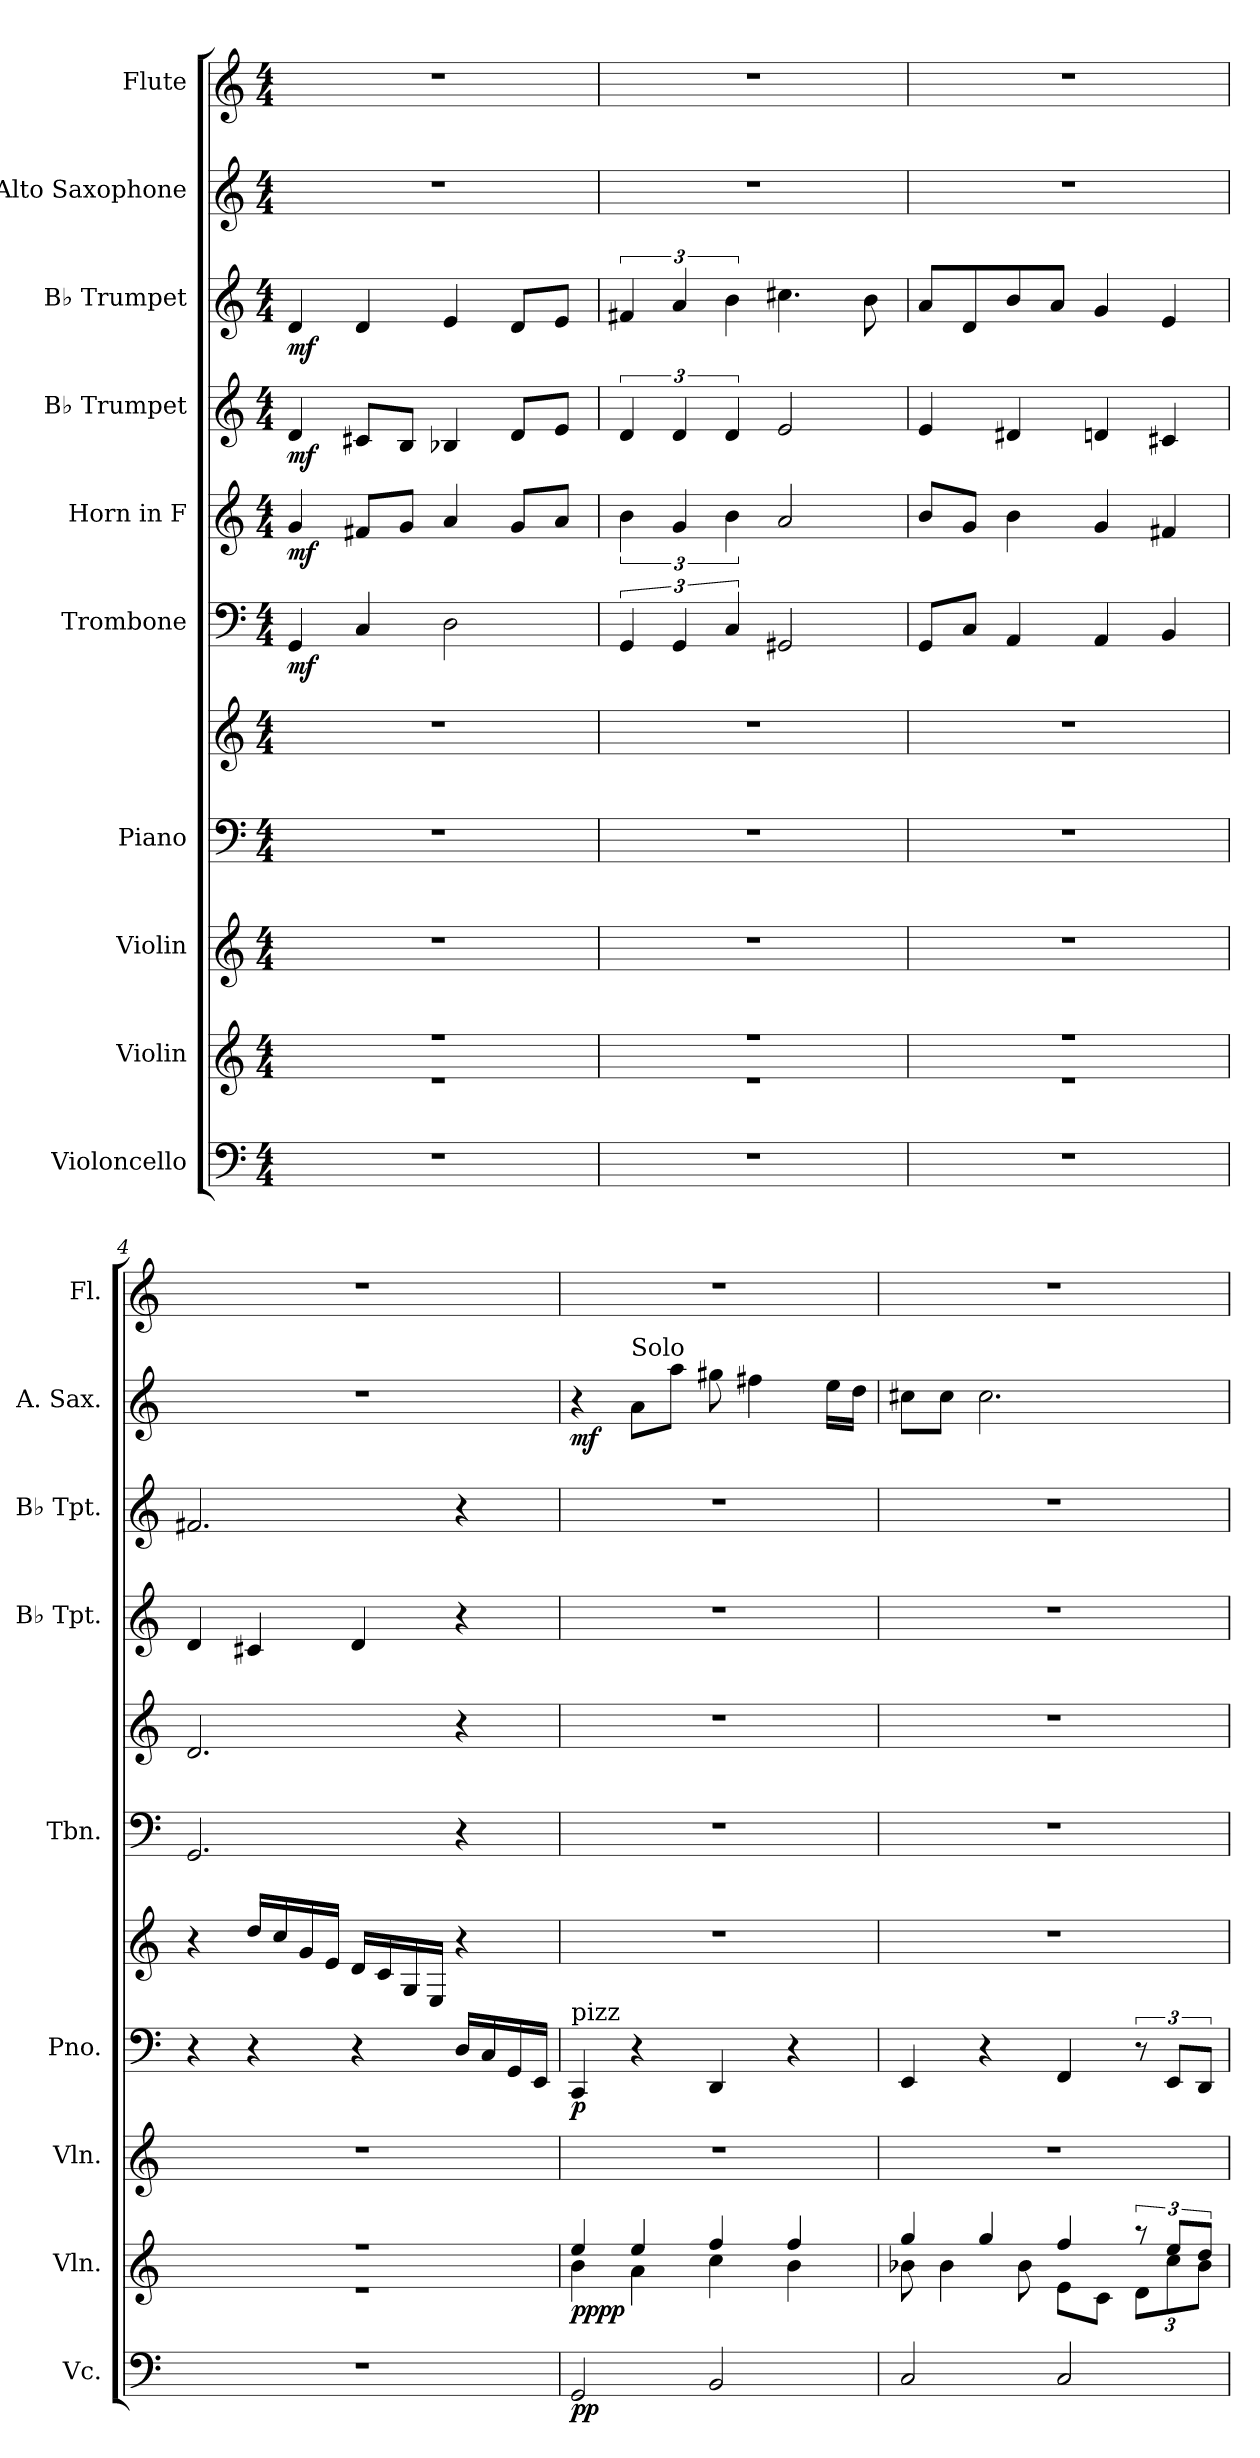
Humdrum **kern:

**kern	**dynam	**kern	**dynam	**kern	**kern	**kern	**dynam	**kern	**dynam	**kern	**dynam	**kern	**dynam	**kern	**dynam	**kern	**dynam	**kern
*part10	*part10	*part9	*part9	*part8	*part7	*part7	*part7	*part6	*part6	*part5	*part5	*part4	*part4	*part3	*part3	*part2	*part2	*part1
*staff11	*staff11	*staff10	*staff10	*staff9	*staff8	*staff7	*staff7/8	*staff6	*staff6	*staff5	*staff5	*staff4	*staff4	*staff3	*staff3	*staff2	*staff2	*staff1
*I"Violoncello	*	*I"Violin	*	*I"Violin	*I"Piano	*	*	*I"Trombone	*	*I"Horn in F	*	*I"B♭ Trumpet	*	*I"B♭ Trumpet	*	*I"Alto Saxophone	*	*I"Flute
*I'Vc.	*	*I'Vln.	*	*I'Vln.	*I'Pno.	*	*	*I'Tbn.	*	*	*	*I'B♭ Tpt.	*	*I'B♭ Tpt.	*	*I'A. Sax.	*	*I'Fl.
*clefF4	*	*clefG2	*	*clefG2	*clefF4	*clefG2	*	*clefF4	*	*clefG2	*	*clefG2	*	*clefG2	*	*clefG2	*	*clefG2
*	*	*	*	*	*	*	*	*	*	*ITrd4c7	*	*ITrd1c2	*	*ITrd1c2	*	*ITrd5c9	*	*
*k[]	*	*k[]	*	*k[]	*k[]	*k[]	*	*k[]	*	*k[b-]	*	*k[b-e-]	*	*k[b-e-]	*	*k[b-e-a-]	*	*k[]
*M4/4	*	*M4/4	*	*M4/4	*M4/4	*M4/4	*	*M4/4	*	*M4/4	*	*M4/4	*	*M4/4	*	*M4/4	*	*M4/4
*MM60	*	*MM60	*	*MM60	*MM60	*MM60	*	*MM60	*	*MM60	*	*MM60	*	*MM60	*	*MM60	*	*MM60
=1	=1	=1	=1	=1	=1	=1	=1	=1	=1	=1	=1	=1	=1	=1	=1	=1	=1	=1
*	*	*^	*	*	*	*	*	*	*	*	*	*	*	*	*	*	*	*
!	!	!	!	!	!	!	!	!	!	!LO:DY:b	!	!LO:DY:b	!	!LO:DY:b	!	!LO:DY:b	!	!	!
1r	.	1r	1r	.	1r	1r	1r	.	4GG/	mf	4c/	mf	4c/	mf	4c/	mf	1r	.	1r
.	.	.	.	.	.	.	.	.	4C/	.	8Bn/L	.	8Bn/L	.	4c/	.	.	.	.
.	.	.	.	.	.	.	.	.	.	.	8c/J	.	8A/J	.	.	.	.	.	.
.	.	.	.	.	.	.	.	.	2D\	.	4d/	.	4A-X/	.	4d/	.	.	.	.
.	.	.	.	.	.	.	.	.	.	.	8c/L	.	8c/L	.	8c/L	.	.	.	.
.	.	.	.	.	.	.	.	.	.	.	8d/J	.	8d/J	.	8d/J	.	.	.	.
=2	=2	=2	=2	=2	=2	=2	=2	=2	=2	=2	=2	=2	=2	=2	=2	=2	=2	=2	=2
1r	.	1r	1r	.	1r	1r	1r	.	6GG/	.	6e\	.	6c/	.	6en/	.	1r	.	1r
.	.	.	.	.	.	.	.	.	6GG/	.	6c/	.	6c/	.	6g/	.	.	.	.
.	.	.	.	.	.	.	.	.	6C/	.	6e\	.	6c/	.	6a\	.	.	.	.
.	.	.	.	.	.	.	.	.	2GG#X/	.	2d/	.	2d/	.	4.bn\	.	.	.	.
.	.	.	.	.	.	.	.	.	.	.	.	.	.	.	8a\	.	.	.	.
=3	=3	=3	=3	=3	=3	=3	=3	=3	=3	=3	=3	=3	=3	=3	=3	=3	=3	=3	=3
1r	.	1r	1r	.	1r	1r	1r	.	8GG/L	.	8e/L	.	4d/	.	8g/L	.	1r	.	1r
.	.	.	.	.	.	.	.	.	8C/J	.	8c/J	.	.	.	8c/	.	.	.	.
.	.	.	.	.	.	.	.	.	4AA/	.	4e\	.	4c#X/	.	8a/	.	.	.	.
.	.	.	.	.	.	.	.	.	.	.	.	.	.	.	8g/J	.	.	.	.
.	.	.	.	.	.	.	.	.	4AA/	.	4c/	.	4cn/	.	4f/	.	.	.	.
.	.	.	.	.	.	.	.	.	4BB/	.	4Bn/	.	4Bn/	.	4d/	.	.	.	.
=4	=4	=4	=4	=4	=4	=4	=4	=4	=4	=4	=4	=4	=4	=4	=4	=4	=4	=4	=4
1r	.	1r	1r	.	1r	4r	4r	.	2.GG/	.	2.G/	.	4c/	.	2.en/	.	1r	.	1r
.	.	.	.	.	.	4r	16dd/LL	.	.	.	.	.	4Bn/	.	.	.	.	.	.
.	.	.	.	.	.	.	16cc/	.	.	.	.	.	.	.	.	.	.	.	.
.	.	.	.	.	.	.	16g/	.	.	.	.	.	.	.	.	.	.	.	.
.	.	.	.	.	.	.	16e/JJ	.	.	.	.	.	.	.	.	.	.	.	.
.	.	.	.	.	.	4r	16d/LL	.	.	.	.	.	4c/	.	.	.	.	.	.
.	.	.	.	.	.	.	16c/	.	.	.	.	.	.	.	.	.	.	.	.
.	.	.	.	.	.	.	16G/	.	.	.	.	.	.	.	.	.	.	.	.
.	.	.	.	.	.	.	16E/JJ	.	.	.	.	.	.	.	.	.	.	.	.
.	.	.	.	.	.	16D/LL	4r	.	4r	.	4r	.	4r	.	4r	.	.	.	.
.	.	.	.	.	.	16C/	.	.	.	.	.	.	.	.	.	.	.	.	.
.	.	.	.	.	.	16GG/	.	.	.	.	.	.	.	.	.	.	.	.	.
.	.	.	.	.	.	16EE/JJ	.	.	.	.	.	.	.	.	.	.	.	.	.
!!LO:PB:g=z
=5	=5	=5	=5	=5	=5	=5	=5	=5	=5	=5	=5	=5	=5	=5	=5	=5	=5	=5	=5
!	!	!	!	!	!	!LO:TX:a:t=pizz	!	!	!	!	!	!	!	!	!	!	!	!	!
!	!LO:DY:b	!	!	!LO:DY:b	!	!	!	!	!	!	!	!	!	!	!	!	!	!	!
!	!	!	!	!LO:DY:n=1:b	!	!	!	!LO:DY:b=2	!	!	!	!	!	!	!	!	!	!LO:DY:b	!
2GG/	pp	4ee/	4b\	pp pp	1r	4CC/	1r	p	1r	.	1r	.	1r	.	1r	.	4r	mf	1r
!	!	!	!	!	!	!	!	!	!	!	!	!	!	!	!	!	!LO:TX:a:t=Solo	!	!
.	.	4ee/	4a\	.	.	4r	.	.	.	.	.	.	.	.	.	.	8c\L	.	.
.	.	.	.	.	.	.	.	.	.	.	.	.	.	.	.	.	8cc\J	.	.
2BB/	.	4ff/	4cc\	.	.	4DD/	.	.	.	.	.	.	.	.	.	.	8bn\	.	.
.	.	.	.	.	.	.	.	.	.	.	.	.	.	.	.	.	4an\	.	.
.	.	4ff/	4b\	.	.	4r	.	.	.	.	.	.	.	.	.	.	.	.	.
.	.	.	.	.	.	.	.	.	.	.	.	.	.	.	.	.	16g\LL	.	.
.	.	.	.	.	.	.	.	.	.	.	.	.	.	.	.	.	16f\JJ	.	.
=6	=6	=6	=6	=6	=6	=6	=6	=6	=6	=6	=6	=6	=6	=6	=6	=6	=6	=6	=6
2C/	.	4gg/	8b-X\	.	1r	4EE/	1r	.	1r	.	1r	.	1r	.	1r	.	8en\L	.	1r
.	.	.	4b-\	.	.	.	.	.	.	.	.	.	.	.	.	.	8e\J	.	.
.	.	4gg/	.	.	.	4r	.	.	.	.	.	.	.	.	.	.	2.e\	.	.
.	.	.	8b-\	.	.	.	.	.	.	.	.	.	.	.	.	.	.	.	.
2C/	.	4ff/	8e\L	.	.	4FF/	.	.	.	.	.	.	.	.	.	.	.	.	.
.	.	.	8c\J	.	.	.	.	.	.	.	.	.	.	.	.	.	.	.	.
*	*	*	*Xbrackettup	*	*	*	*	*	*	*	*	*	*	*	*	*	*	*	*
.	.	12r	12d\L	.	.	12r	.	.	.	.	.	.	.	.	.	.	.	.	.
.	.	12ee/L	12cc\	.	.	12EE/L	.	.	.	.	.	.	.	.	.	.	.	.	.
.	.	12dd/J	12b-\J	.	.	12DD/J	.	.	.	.	.	.	.	.	.	.	.	.	.
*	*	*v	*v	*	*	*	*	*	*	*	*	*	*	*	*	*	*	*	*
=	=	=	=	=	=	=	=	=	=	=	=	=	=	=	=	=	=	=
*-	*-	*-	*-	*-	*-	*-	*-	*-	*-	*-	*-	*-	*-	*-	*-	*-	*-	*-
